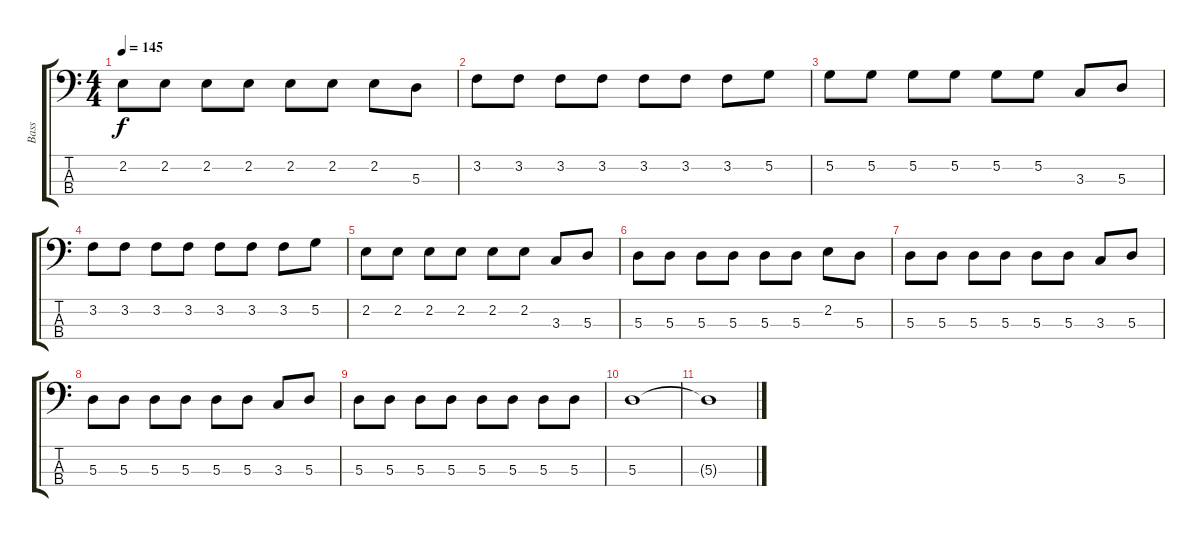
\track ("Bass" "Bass") {instrument electricbassfinger}
\staff {score tabs}
\tuning (G2 D2 A1 E1) {hide}
\ts (4 4)
\tempo 145
\clef f4
\ks c
2.2.8{dy f} 2.2.8 2.2.8 2.2.8 2.2.8 2.2.8 2.2.8 5.3.8 |
3.2.8 3.2.8 3.2.8 3.2.8 3.2.8 3.2.8 3.2.8 5.2.8 |
5.2.8 5.2.8 5.2.8 5.2.8 5.2.8 5.2.8 3.3.8 5.3.8 |
3.2.8 3.2.8 3.2.8 3.2.8 3.2.8 3.2.8 3.2.8 5.2.8 |
2.2.8 2.2.8 2.2.8 2.2.8 2.2.8 2.2.8 3.3.8 5.3.8 |
5.3.8 5.3.8 5.3.8 5.3.8 5.3.8 5.3.8 2.2.8 5.3.8 |
5.3.8 5.3.8 5.3.8 5.3.8 5.3.8 5.3.8 3.3.8 5.3.8 |
5.3.8 5.3.8 5.3.8 5.3.8 5.3.8 5.3.8 3.3.8 5.3.8 |
5.3.8 5.3.8 5.3.8 5.3.8 5.3.8 5.3.8 5.3.8 5.3.8 |
5.3.1{volume 0} |
5.3{t}.1
